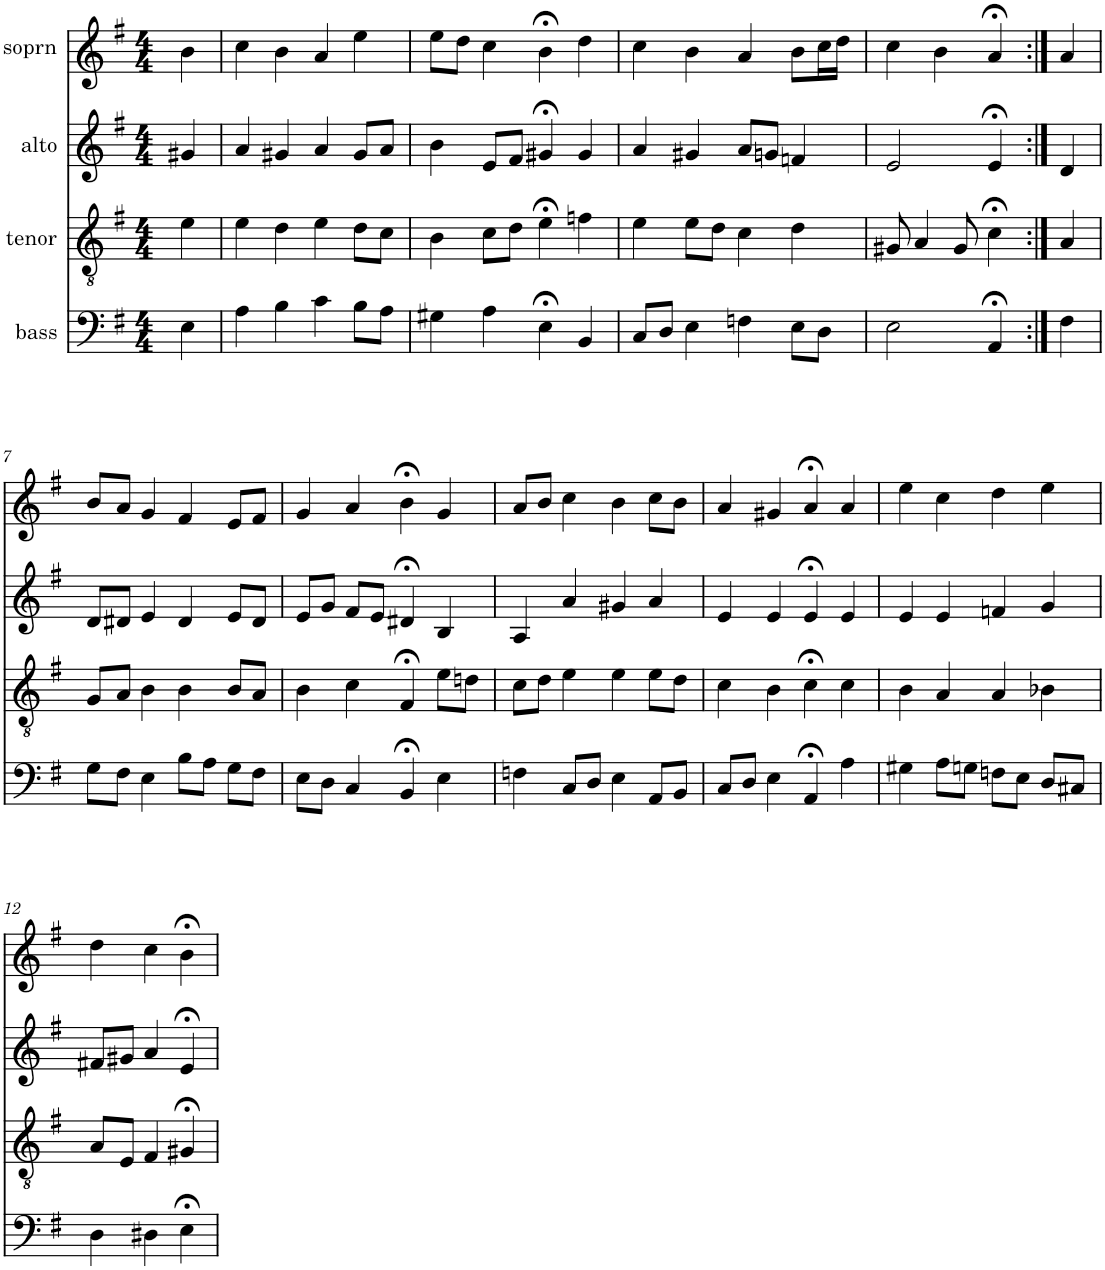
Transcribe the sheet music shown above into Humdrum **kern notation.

**kern	**kern	**kern	**kern
*part4	*part3	*part2	*part1
*staff4	*staff3	*staff2	*staff1
*I"bass	*I"tenor	*I"alto	*I"soprn
*clefF4	*clefGv2	*clefG2	*clefG2
*k[f#]	*k[f#]	*k[f#]	*k[f#]
*A:dor	*A:dor	*A:dor	*A:dor
*M4/4	*M4/4	*M4/4	*M4/4
=1	=1	=1	=1
4E\	4e\	4g#X/	4b\
=2	=2	=2	=2
4A\	4e\	4a/	4cc\
4B\	4d\	4g#X/	4b\
4c\	4e\	4a/	4a/
8B\L	8d\L	8g#/L	4ee\
8A\J	8c\J	8a/J	.
=3	=3	=3	=3
4G#X\	4B\	4b\	8ee\L
.	.	.	8dd\J
4A\	8c\L	8e/L	4cc\
.	8d\J	8f#/J	.
4E;<\	4e;<\	4g#X;</	4b;<\
4BB/	4fn\	4g#/	4dd\
=4	=4	=4	=4
8C/L	4e\	4a/	4cc\
8D/J	.	.	.
4E\	8e\L	4g#X/	4b\
.	8d\J	.	.
4Fn\	4c\	8a/L	4a/
.	.	8gn/J	.
8E\L	4d\	4fn/	8b\L
8D\J	.	.	16cc\L
.	.	.	16dd\JJ
=5	=5	=5	=5
2E\	8G#X/	2e/	4cc\
.	4A/	.	.
.	.	.	4b\
.	8G#/	.	.
4AA;</	4c;<\	4e;</	4a;</
=6:|!	=6:|!	=6:|!	=6:|!
4F#\	4A/	4d/	4a/
!!LO:LB:g=z
=7	=7	=7	=7
8G\L	8G/L	8d/L	8b/L
8F#\J	8A/J	8d#X/J	8a/J
4E\	4B\	4e/	4g/
8B\L	4B\	4d#/	4f#/
8A\J	.	.	.
8G\L	8B/L	8e/L	8e/L
8F#\J	8A/J	8d#/J	8f#/J
=8	=8	=8	=8
8E\L	4B\	8e/L	4g/
8D\J	.	8g/J	.
4C/	4c\	8f#/L	4a/
.	.	8e/J	.
4BB;</	4F#;</	4d#X;</	4b;<\
4E\	8e\L	4B/	4g/
.	8dn\J	.	.
=9	=9	=9	=9
4Fn\	8c\L	4A/	8a/L
.	8d\J	.	8b/J
8C/L	4e\	4a/	4cc\
8D/J	.	.	.
4E\	4e\	4g#X/	4b\
8AA/L	8e\L	4a/	8cc\L
8BB/J	8d\J	.	8b\J
=10	=10	=10	=10
8C/L	4c\	4e/	4a/
8D/J	.	.	.
4E\	4B\	4e/	4g#X/
4AA;</	4c;<\	4e;</	4a;</
4A\	4c\	4e/	4a/
=11	=11	=11	=11
4G#X\	4B\	4e/	4ee\
8A\L	4A/	4e/	4cc\
8Gn\J	.	.	.
8Fn\L	4A/	4fn/	4dd\
8E\J	.	.	.
8D/L	4B-X\	4g/	4ee\
8C#X/J	.	.	.
!!LO:LB:g=z
=12	=12	=12	=12
4D\	8A/L	8f#X/L	4dd\
.	8E/J	8g#X/J	.
4D#X\	4F#/	4a/	4cc\
4E;<\	4G#X;</	4e;</	4b;<\
=	=	=	=
*-	*-	*-	*-
